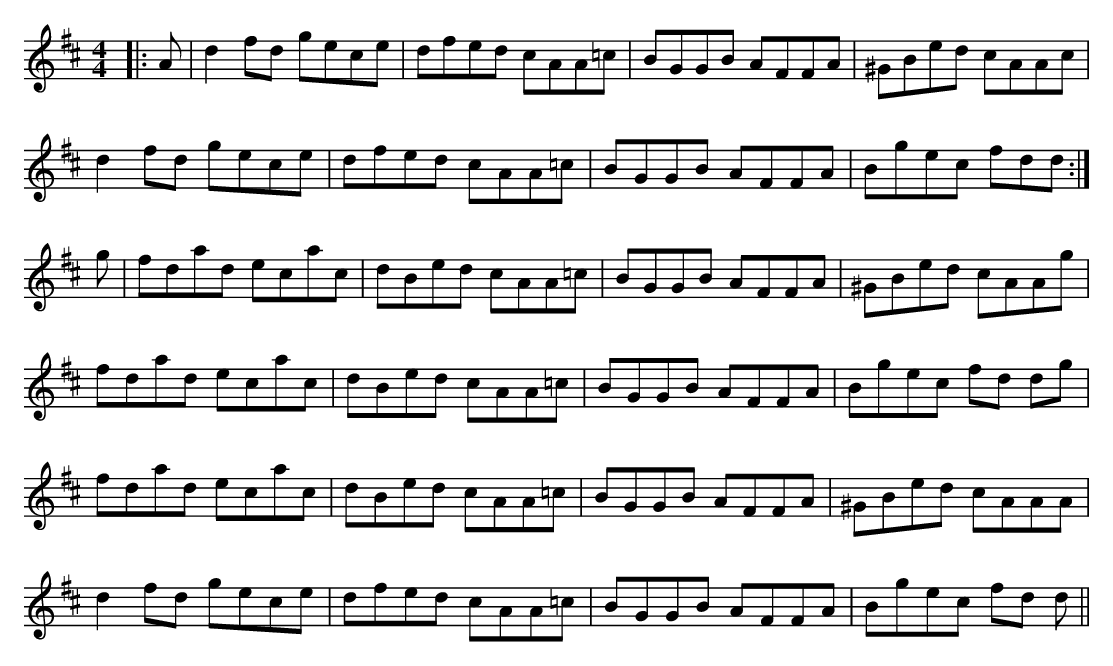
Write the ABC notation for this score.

X:1
M:4/4
K:D
|:A|d2 fd gece|dfed cAA=c|BGGB AFFA|^GBed cAAc|
d2 fd gece|dfed cAA=c|BGGB AFFA|Bgec fdd:|
g|fdad ecac|dBed cAA=c|BGGB AFFA|^GBed cAAg|
fdad ecac|dBed cAA=c|BGGB AFFA|Bgec fd dg|
fdad ecac|dBed cAA=c|BGGB AFFA|^GBed cAAA|
d2 fd gece|dfed cAA=c|BGGB AFFA|Bgec fd d||
